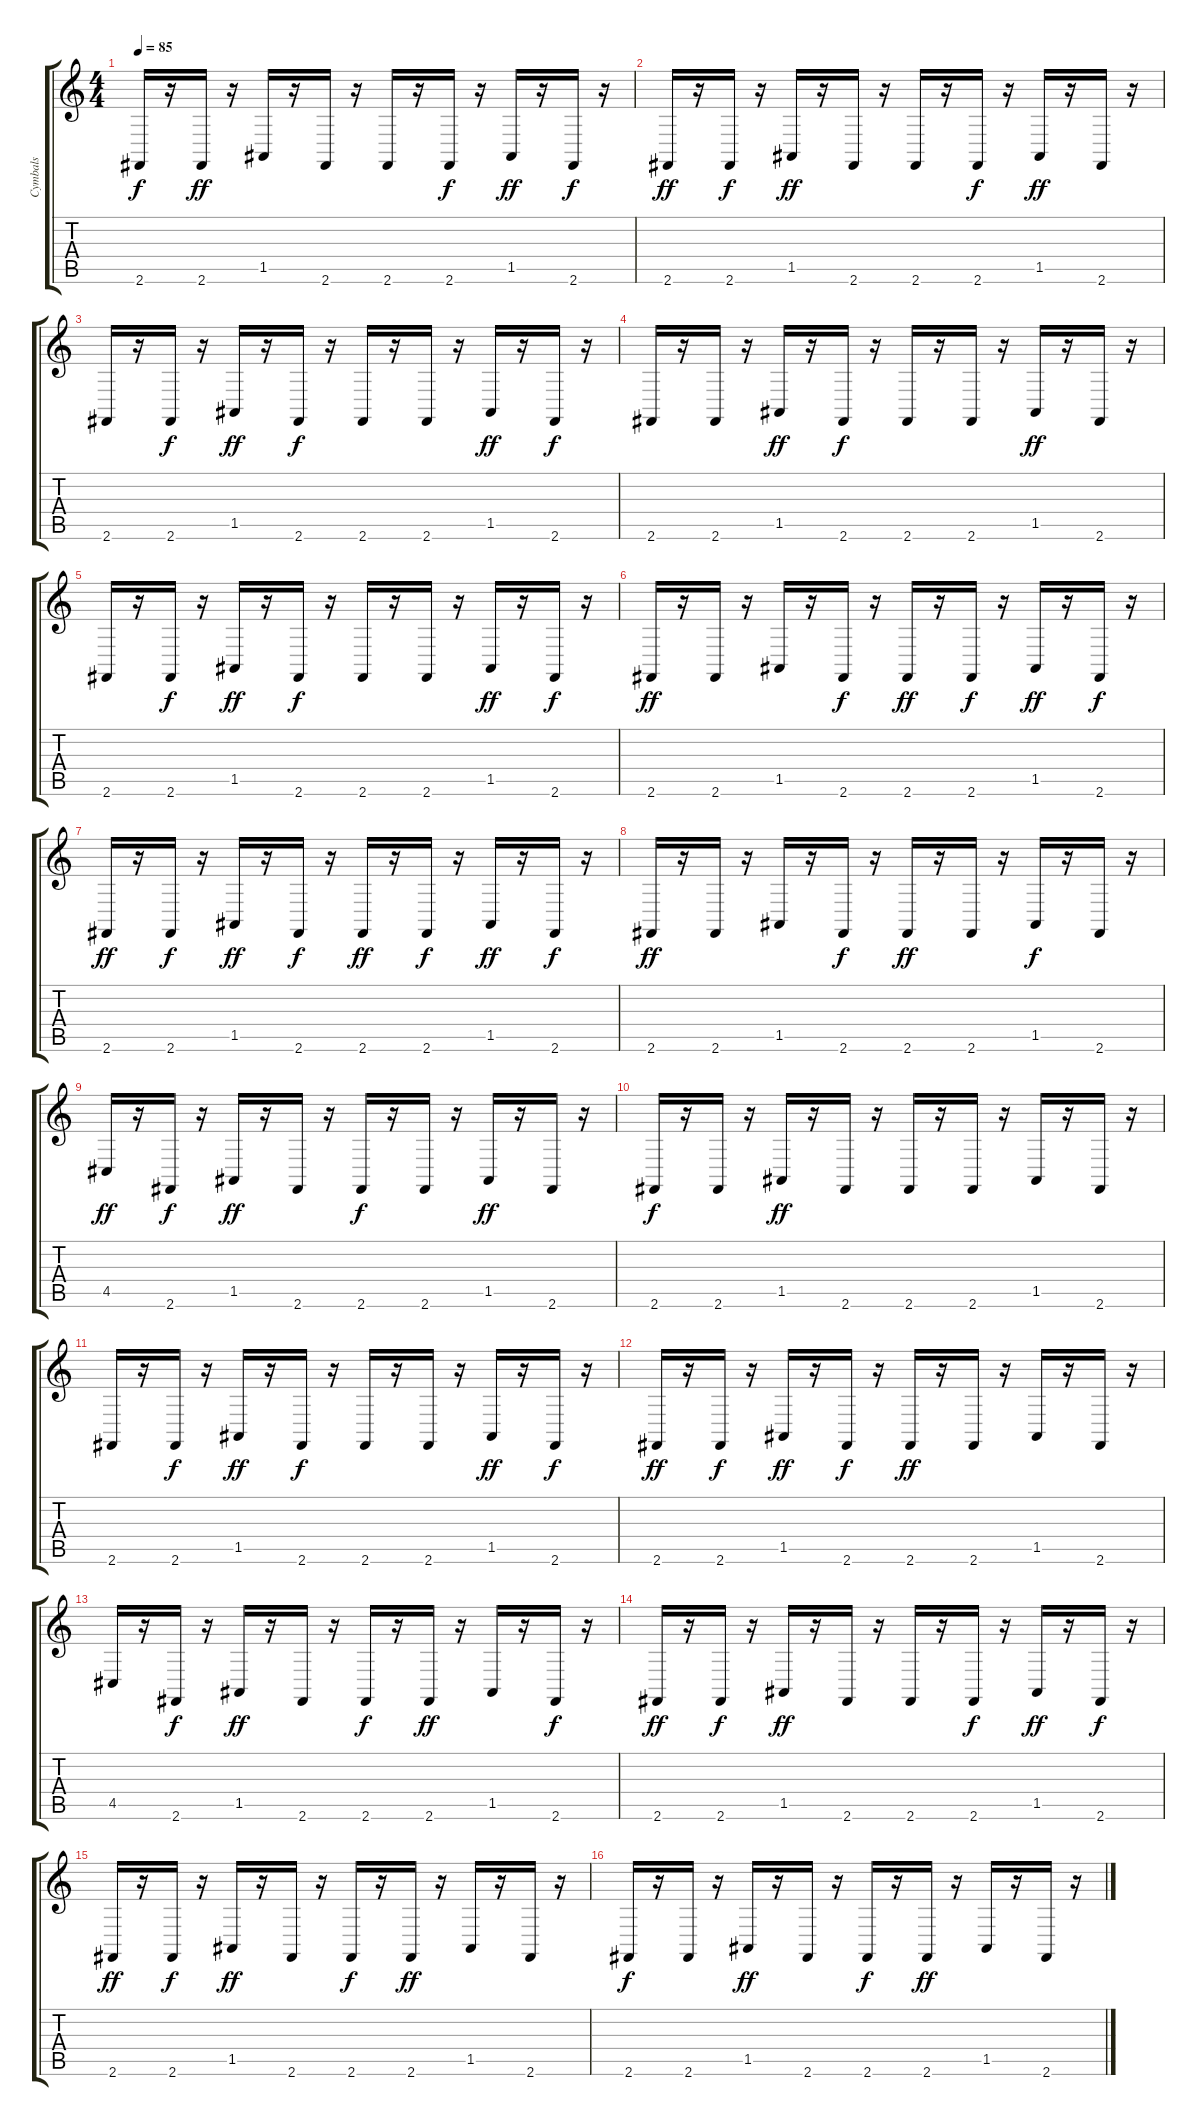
\track ("Cymbals             " "Cymbals   ") {instrument acousticgrandpiano}
\staff {score tabs}
\tuning (E4 B3 G3 D3 A2 E2) {hide}
\ts (4 4)
\tempo 85
\clef g2
\ks c
2.6.16{dy f instrument acousticgrandpiano} r.16 2.6.16{dy ff} r.16 1.5.16 r.16 2.6.16 r.16 2.6.16 r.16 2.6.16{dy f} r.16 1.5.16{dy ff} r.16 2.6.16{dy f} r.16 |
2.6.16{dy ff} r.16 2.6.16{dy f} r.16 1.5.16{dy ff} r.16 2.6.16 r.16 2.6.16 r.16 2.6.16{dy f} r.16 1.5.16{dy ff} r.16 2.6.16 r.16 |
2.6.16 r.16 2.6.16{dy f} r.16 1.5.16{dy ff} r.16 2.6.16{dy f} r.16 2.6.16 r.16 2.6.16 r.16 1.5.16{dy ff} r.16 2.6.16{dy f} r.16 |
2.6.16 r.16 2.6.16 r.16 1.5.16{dy ff} r.16 2.6.16{dy f} r.16 2.6.16 r.16 2.6.16 r.16 1.5.16{dy ff} r.16 2.6.16 r.16 |
2.6.16 r.16 2.6.16{dy f} r.16 1.5.16{dy ff} r.16 2.6.16{dy f} r.16 2.6.16 r.16 2.6.16 r.16 1.5.16{dy ff} r.16 2.6.16{dy f} r.16 |
2.6.16{dy ff} r.16 2.6.16 r.16 1.5.16 r.16 2.6.16{dy f} r.16 2.6.16{dy ff} r.16 2.6.16{dy f} r.16 1.5.16{dy ff} r.16 2.6.16{dy f} r.16 |
2.6.16{dy ff} r.16 2.6.16{dy f} r.16 1.5.16{dy ff} r.16 2.6.16{dy f} r.16 2.6.16{dy ff} r.16 2.6.16{dy f} r.16 1.5.16{dy ff} r.16 2.6.16{dy f} r.16 |
2.6.16{dy ff} r.16 2.6.16 r.16 1.5.16 r.16 2.6.16{dy f} r.16 2.6.16{dy ff} r.16 2.6.16 r.16 1.5.16{dy f} r.16 2.6.16 r.16 |
4.5.16{dy ff} r.16 2.6.16{dy f} r.16 1.5.16{dy ff} r.16 2.6.16 r.16 2.6.16{dy f} r.16 2.6.16 r.16 1.5.16{dy ff} r.16 2.6.16 r.16 |
2.6.16{dy f} r.16 2.6.16 r.16 1.5.16{dy ff} r.16 2.6.16 r.16 2.6.16 r.16 2.6.16 r.16 1.5.16 r.16 2.6.16 r.16 |
2.6.16 r.16 2.6.16{dy f} r.16 1.5.16{dy ff} r.16 2.6.16{dy f} r.16 2.6.16 r.16 2.6.16 r.16 1.5.16{dy ff} r.16 2.6.16{dy f} r.16 |
2.6.16{dy ff} r.16 2.6.16{dy f} r.16 1.5.16{dy ff} r.16 2.6.16{dy f} r.16 2.6.16{dy ff} r.16 2.6.16 r.16 1.5.16 r.16 2.6.16 r.16 |
4.5.16 r.16 2.6.16{dy f} r.16 1.5.16{dy ff} r.16 2.6.16 r.16 2.6.16{dy f} r.16 2.6.16{dy ff} r.16 1.5.16 r.16 2.6.16{dy f} r.16 |
2.6.16{dy ff} r.16 2.6.16{dy f} r.16 1.5.16{dy ff} r.16 2.6.16 r.16 2.6.16 r.16 2.6.16{dy f} r.16 1.5.16{dy ff} r.16 2.6.16{dy f} r.16 |
2.6.16{dy ff} r.16 2.6.16{dy f} r.16 1.5.16{dy ff} r.16 2.6.16 r.16 2.6.16{dy f} r.16 2.6.16{dy ff} r.16 1.5.16 r.16 2.6.16 r.16 |
2.6.16{dy f} r.16 2.6.16 r.16 1.5.16{dy ff} r.16 2.6.16 r.16 2.6.16{dy f} r.16 2.6.16{dy ff} r.16 1.5.16 r.16 2.6.16 r.16
